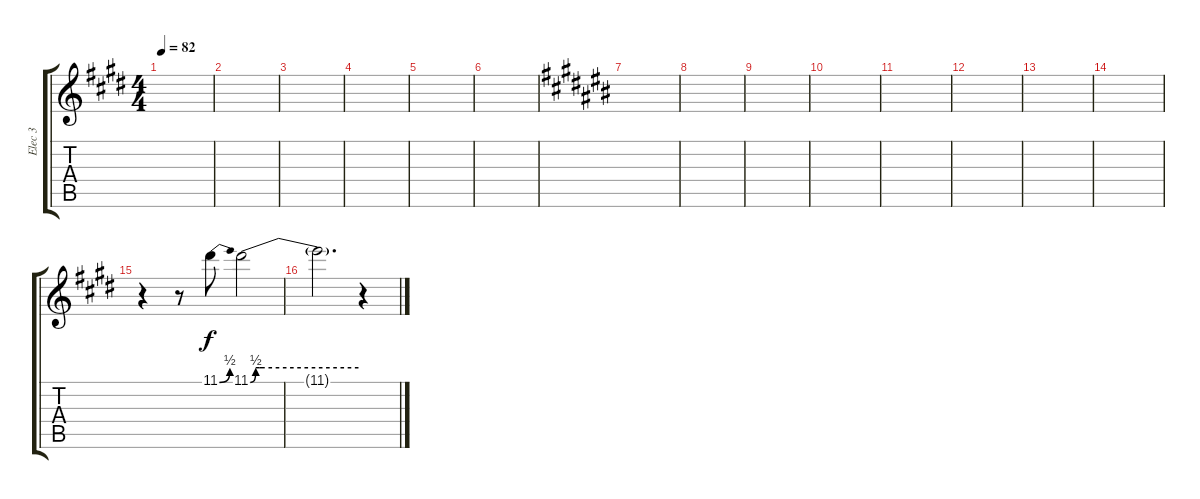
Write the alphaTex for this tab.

\track ("Elec 3" "Elec 3") {instrument distortionguitar}
\staff {score tabs}
\tuning (E4 B3 G3 D3 A2 E2) {hide}
\ts (4 4)
\tempo 82
\clef g2
\ks e
|
|
|
|
|
|
\ks c#
|
|
|
|
|
|
|
|
\ks e
r.4 r.8 11.1{be (bend 0 0 60 2)}.8 11.1{be (custom 0 0 3 2 5 2 8 2 60 2)}.2 |
11.1{t}.2{d} r.4
